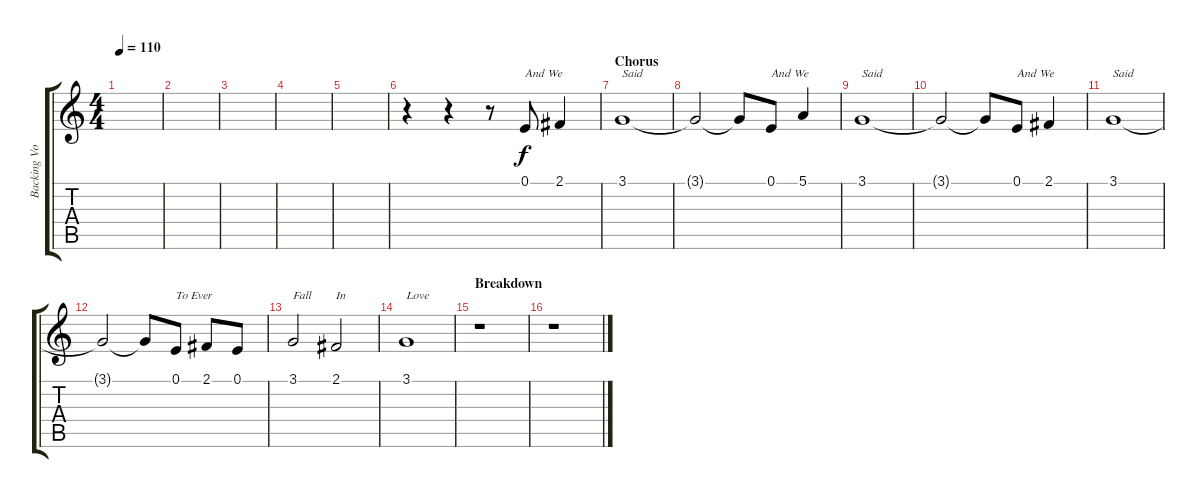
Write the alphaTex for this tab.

\track ("Backing Vocals" "Backing Vo") {instrument stringensemble1}
\staff {score tabs}
\tuning (E4 B3 G3 D3 A2 E2) {hide}
\ts (4 4)
\tempo 110
\clef g2
\ks c
|
|
|
|
|
r.4 r.4 r.8 0.1.8{txt "And We"} 2.1.4 |
\section ("" "Chorus")
3.1.1{txt "Said"} |
3.1{t}.2 3.1{t}.8 0.1.8{txt "And We"} 5.1.4 |
3.1.1{txt "Said"} |
3.1{t}.2 3.1{t}.8 0.1.8{txt "And We"} 2.1.4 |
3.1.1{txt "Said"} |
3.1{t}.2 3.1{t}.8 0.1.8{txt "To Ever"} 2.1.8 0.1.8 |
3.1.2{txt "Fall"} 2.1.2{txt "In"} |
3.1.1{txt "Love"} |
\section ("" "Breakdown")
r.1 |
r.1
